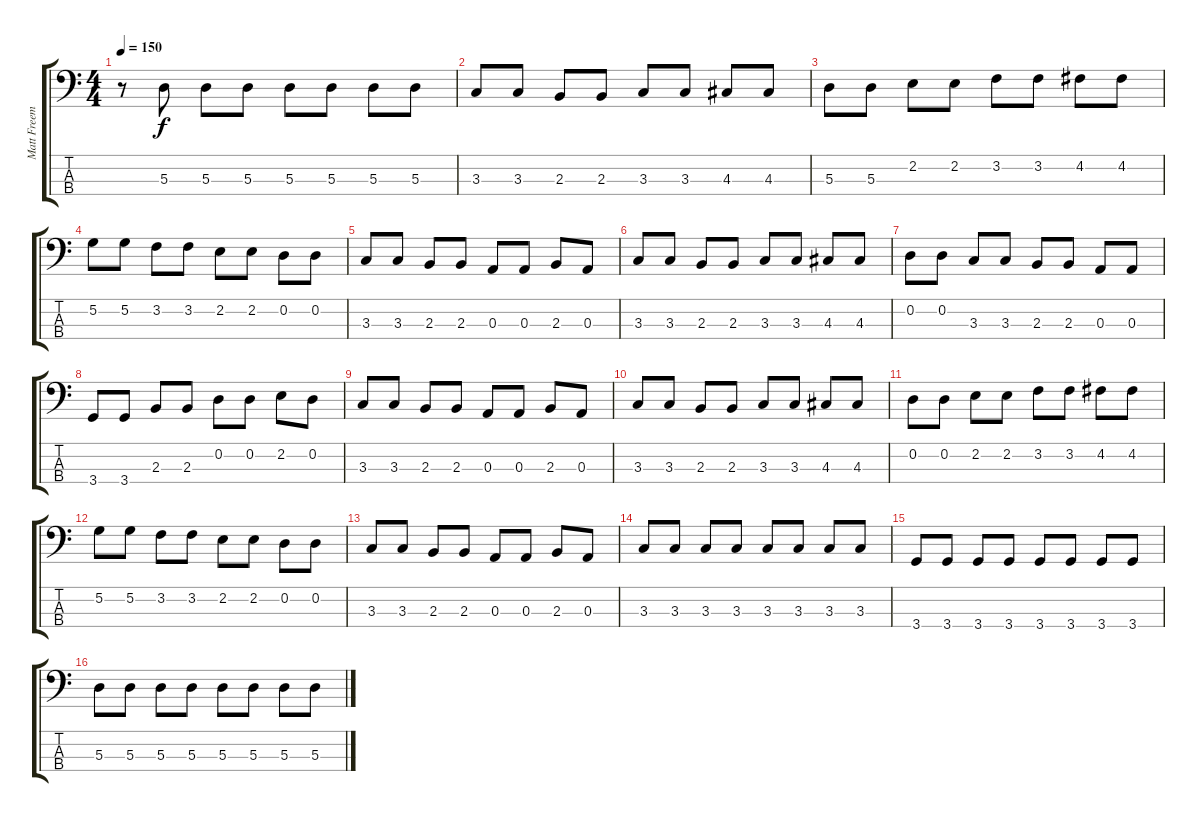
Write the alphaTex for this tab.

\track ("Matt Freeman" "Matt Freem") {instrument electricbasspick}
\staff {score tabs}
\tuning (G2 D2 A1 E1) {hide}
\ts (4 4)
\tempo 150
\clef f4
\ks c
r.8{dy f} 5.3.8 5.3.8 5.3.8 5.3.8 5.3.8 5.3.8 5.3.8 |
3.3.8 3.3.8 2.3.8 2.3.8 3.3.8 3.3.8 4.3.8 4.3.8 |
5.3.8 5.3.8 2.2.8 2.2.8 3.2.8 3.2.8 4.2.8 4.2.8 |
5.2.8 5.2.8 3.2.8 3.2.8 2.2.8 2.2.8 0.2.8 0.2.8 |
3.3.8 3.3.8 2.3.8 2.3.8 0.3.8 0.3.8 2.3.8 0.3.8 |
3.3.8 3.3.8 2.3.8 2.3.8 3.3.8 3.3.8 4.3.8 4.3.8 |
0.2.8 0.2.8 3.3.8 3.3.8 2.3.8 2.3.8 0.3.8 0.3.8 |
3.4.8 3.4.8 2.3.8 2.3.8 0.2.8 0.2.8 2.2.8 0.2.8 |
3.3.8 3.3.8 2.3.8 2.3.8 0.3.8 0.3.8 2.3.8 0.3.8 |
3.3.8 3.3.8 2.3.8 2.3.8 3.3.8 3.3.8 4.3.8 4.3.8 |
0.2.8 0.2.8 2.2.8 2.2.8 3.2.8 3.2.8 4.2.8 4.2.8 |
5.2.8 5.2.8 3.2.8 3.2.8 2.2.8 2.2.8 0.2.8 0.2.8 |
3.3.8 3.3.8 2.3.8 2.3.8 0.3.8 0.3.8 2.3.8 0.3.8 |
3.3.8 3.3.8 3.3.8 3.3.8 3.3.8 3.3.8 3.3.8 3.3.8 |
3.4.8 3.4.8 3.4.8 3.4.8 3.4.8 3.4.8 3.4.8 3.4.8 |
5.3.8 5.3.8 5.3.8 5.3.8 5.3.8 5.3.8 5.3.8 5.3.8
